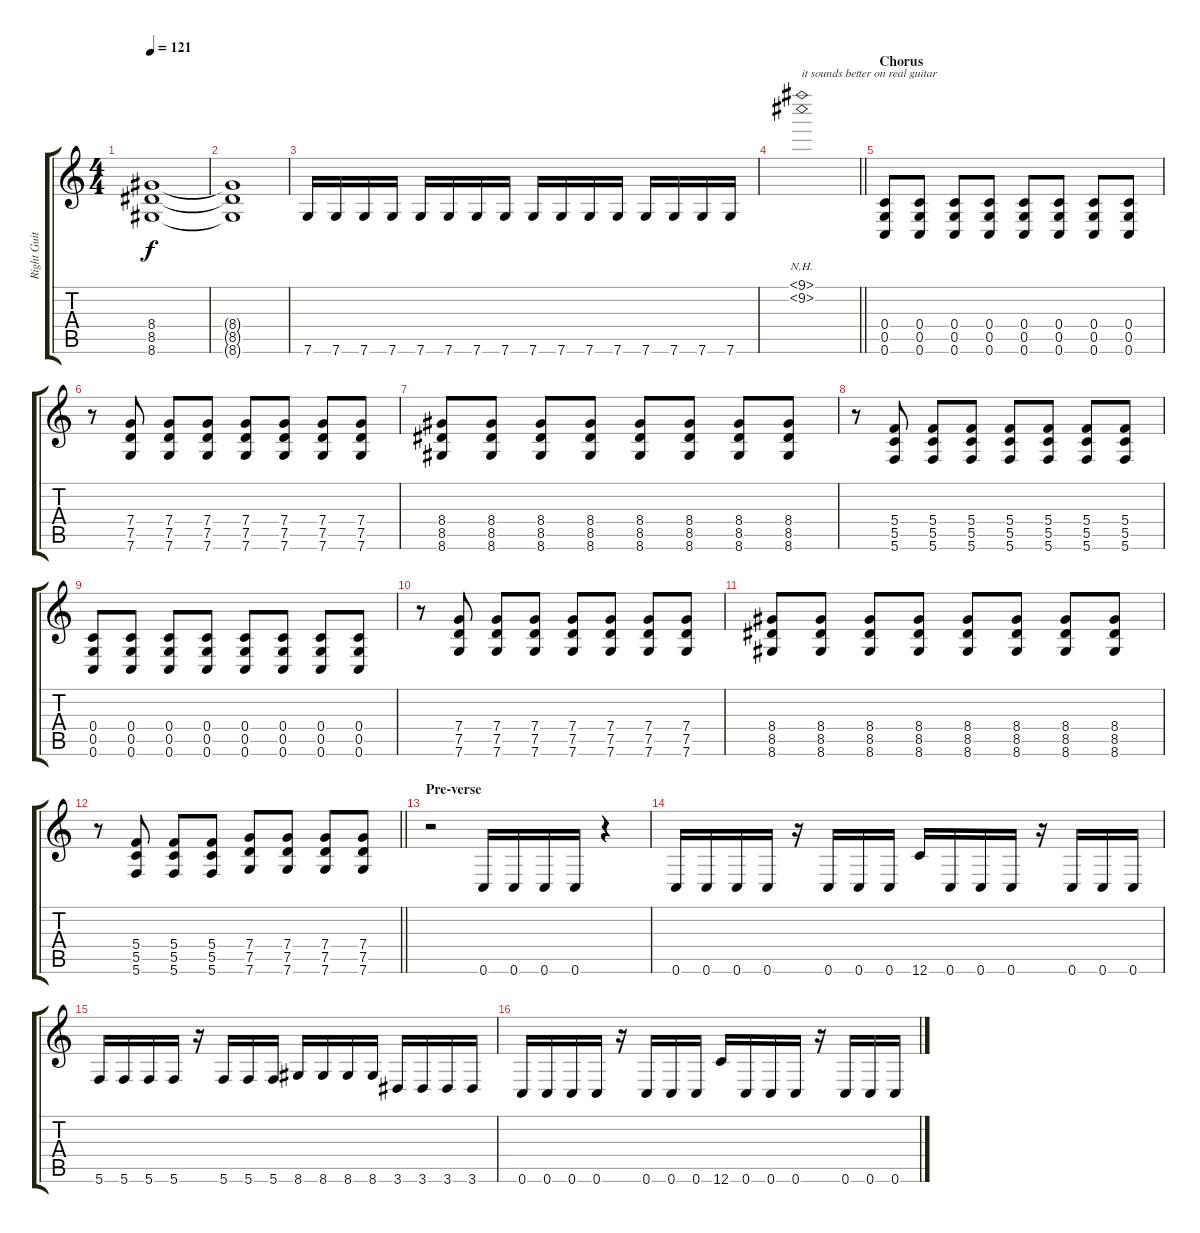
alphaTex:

\track ("Right Guitar" "Right Guit") {instrument distortionguitar}
\staff {score tabs}
\tuning (D4 A3 F3 C3 G2 C2) {hide}
\ts (4 4)
\tempo 121
\clef g2
\ks c
(8.4 8.5 8.6).1{dy f} |
(8.4{t} 8.5{t} 8.6{t}).1 |
7.6.16 7.6.16 7.6.16 7.6.16 7.6.16 7.6.16 7.6.16 7.6.16 7.6.16 7.6.16 7.6.16 7.6.16 7.6.16 7.6.16 7.6.16 7.6.16 |
\barLineRight lightlight
(9.1{nh} 9.2{nh}).1{txt "it sounds better on real guitar"} |
\section ("" "Chorus")
(0.4 0.5 0.6).8 (0.4 0.5 0.6).8 (0.4 0.5 0.6).8 (0.4 0.5 0.6).8 (0.4 0.5 0.6).8 (0.4 0.5 0.6).8 (0.4 0.5 0.6).8 (0.4 0.5 0.6).8 |
r.8 (7.4 7.5 7.6).8 (7.4 7.5 7.6).8 (7.4 7.5 7.6).8 (7.4 7.5 7.6).8 (7.4 7.5 7.6).8 (7.4 7.5 7.6).8 (7.4 7.5 7.6).8 |
(8.4 8.5 8.6).8 (8.4 8.5 8.6).8 (8.4 8.5 8.6).8 (8.4 8.5 8.6).8 (8.4 8.5 8.6).8 (8.4 8.5 8.6).8 (8.4 8.5 8.6).8 (8.4 8.5 8.6).8 |
r.8 (5.4 5.5 5.6).8 (5.4 5.5 5.6).8 (5.4 5.5 5.6).8 (5.4 5.5 5.6).8 (5.4 5.5 5.6).8 (5.4 5.5 5.6).8 (5.4 5.5 5.6).8 |
(0.4 0.5 0.6).8 (0.4 0.5 0.6).8 (0.4 0.5 0.6).8 (0.4 0.5 0.6).8 (0.4 0.5 0.6).8 (0.4 0.5 0.6).8 (0.4 0.5 0.6).8 (0.4 0.5 0.6).8 |
r.8 (7.4 7.5 7.6).8 (7.4 7.5 7.6).8 (7.4 7.5 7.6).8 (7.4 7.5 7.6).8 (7.4 7.5 7.6).8 (7.4 7.5 7.6).8 (7.4 7.5 7.6).8 |
(8.4 8.5 8.6).8 (8.4 8.5 8.6).8 (8.4 8.5 8.6).8 (8.4 8.5 8.6).8 (8.4 8.5 8.6).8 (8.4 8.5 8.6).8 (8.4 8.5 8.6).8 (8.4 8.5 8.6).8 |
\barLineRight lightlight
r.8 (5.4 5.5 5.6).8 (5.4 5.5 5.6).8 (5.4 5.5 5.6).8 (7.4 7.5 7.6).8 (7.4 7.5 7.6).8 (7.4 7.5 7.6).8 (7.4 7.5 7.6).8 |
\section ("" "Pre-verse")
r.2 0.6.16 0.6.16 0.6.16 0.6.16 r.4 |
0.6.16 0.6.16 0.6.16 0.6.16 r.16 0.6.16 0.6.16 0.6.16 12.6.16 0.6.16 0.6.16 0.6.16 r.16 0.6.16 0.6.16 0.6.16 |
5.6.16 5.6.16 5.6.16 5.6.16 r.16 5.6.16 5.6.16 5.6.16 8.6.16 8.6.16 8.6.16 8.6.16 3.6.16 3.6.16 3.6.16 3.6.16 |
0.6.16 0.6.16 0.6.16 0.6.16 r.16 0.6.16 0.6.16 0.6.16 12.6.16 0.6.16 0.6.16 0.6.16 r.16 0.6.16 0.6.16 0.6.16
